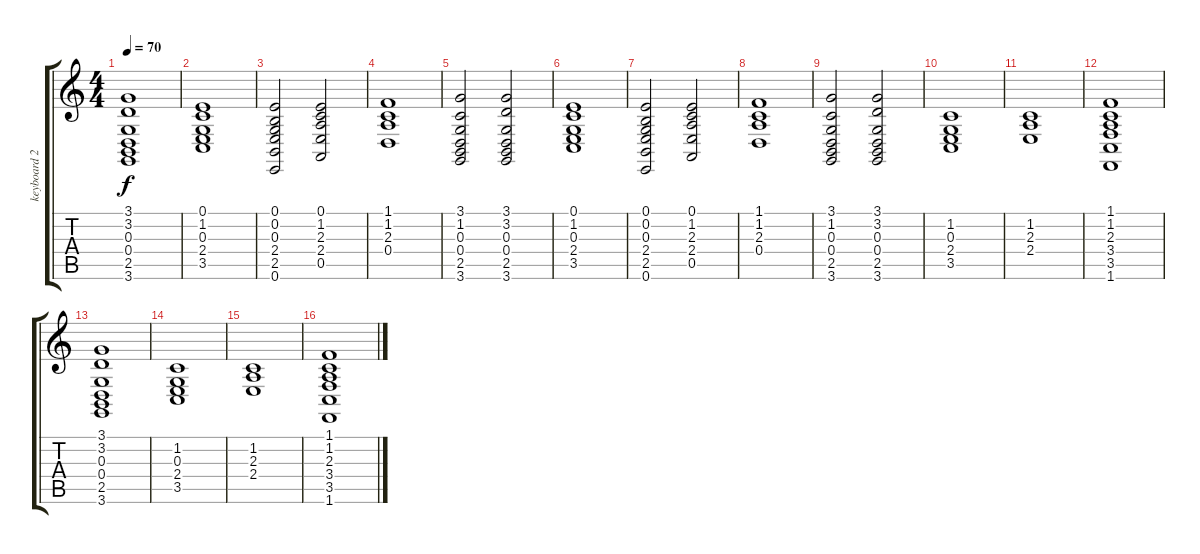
\track ("keyboard 2" "keyboard 2") {instrument synthvoice}
\staff {score tabs}
\tuning (E4 B3 G3 D3 A2 E2) {hide}
\ts (4 4)
\tempo 70
\clef g2
\ks c
(3.1{t} 3.2{t} 0.3{t} 0.4{t} 2.5{t} 3.6{t}).1{dy f} |
(0.1 1.2 0.3 2.4 3.5).1 |
(0.1 0.2 0.3 2.4 2.5 0.6).2 (0.1 1.2 2.3 2.4 0.5).2 |
(1.1 1.2 2.3 0.4).1 |
(3.1 1.2 0.3 0.4 2.5 3.6).2 (3.1 3.2 0.3 0.4 2.5 3.6).2 |
(0.1 1.2 0.3 2.4 3.5).1 |
(0.1 0.2 0.3 2.4 2.5 0.6).2 (0.1 1.2 2.3 2.4 0.5).2 |
(1.1 1.2 2.3 0.4).1 |
(3.1 1.2 0.3 0.4 2.5 3.6).2 (3.1 3.2 0.3 0.4 2.5 3.6).2 |
(1.2 0.3 2.4 3.5).1 |
(1.2 2.3 2.4).1 |
(1.1 1.2 2.3 3.4 3.5 1.6).1 |
(3.1 3.2 0.3 0.4 2.5 3.6).1 |
(1.2 0.3 2.4 3.5).1 |
(1.2 2.3 2.4).1 |
(1.1 1.2 2.3 3.4 3.5 1.6).1
